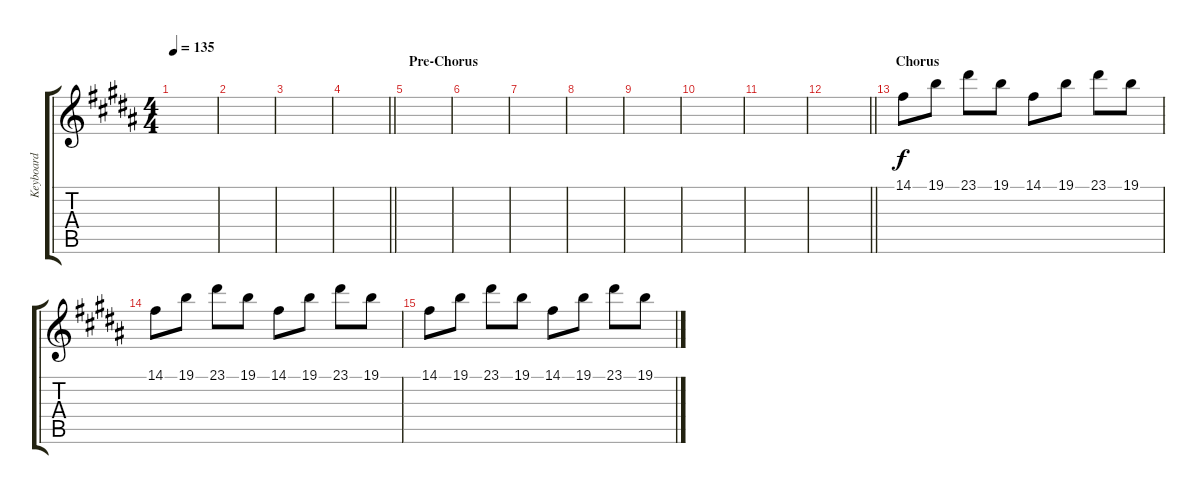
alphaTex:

\track ("Keyboard" "Keyboard") {instrument stringensemble1}
\staff {score tabs}
\tuning (E4 B3 G3 D3 A2 E2) {hide}
\ts (4 4)
\tempo 135
\clef g2
\ks b
|
|
|
\barLineRight lightlight
|
\section ("" "Pre-Chorus")
|
|
|
|
|
|
|
\barLineRight lightlight
|
\section ("" "Chorus")
14.1.8 19.1.8 23.1.8 19.1.8 14.1.8 19.1.8 23.1.8 19.1.8 |
14.1.8 19.1.8 23.1.8 19.1.8 14.1.8 19.1.8 23.1.8 19.1.8 |
14.1.8 19.1.8 23.1.8 19.1.8 14.1.8 19.1.8 23.1.8 19.1.8
